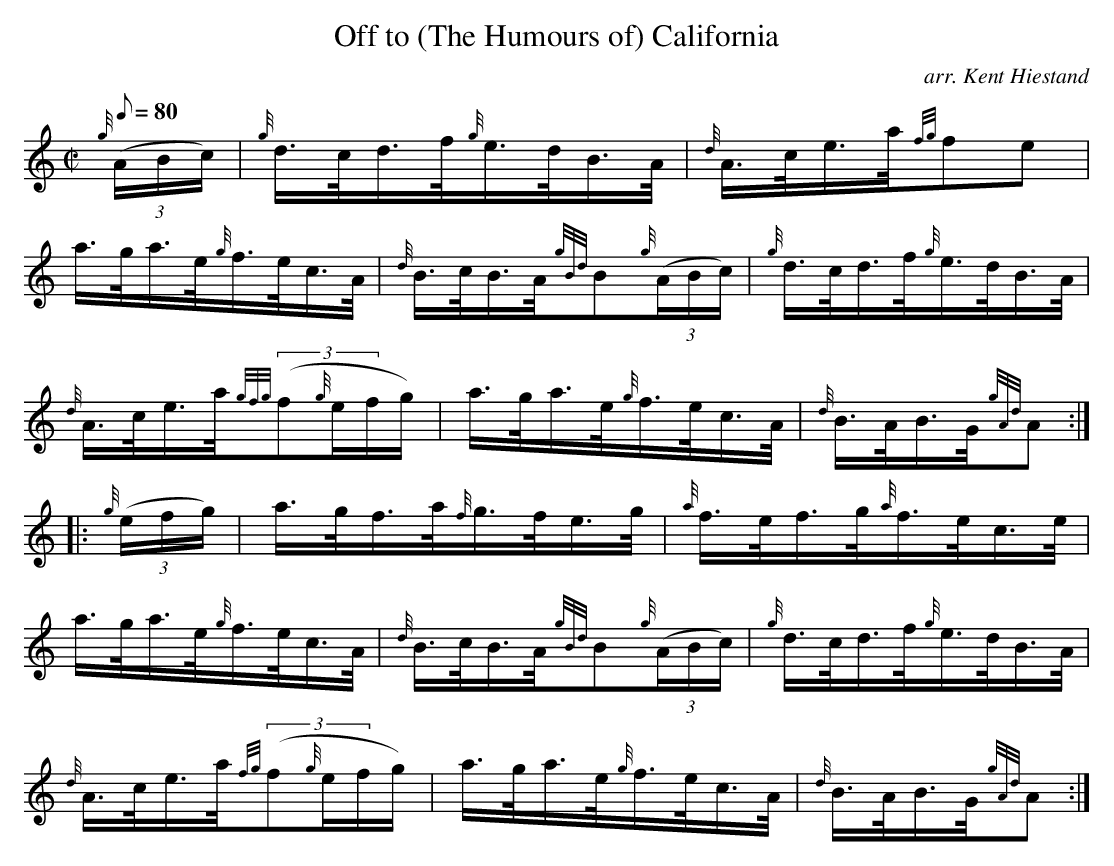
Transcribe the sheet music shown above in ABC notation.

X:1
T:Off to (The Humours of) California
M:C|
L:1/8
Q:80
C:arr. Kent Hiestand
K:HP
{g}((3A/2B/2c/2) | \
{g}d3/4c/4d3/4f/4{g}e3/4d/4B3/4A/4 | \
{d}A3/4c/4e3/4a/4{fg}fe |
a3/4g/4a3/4e/4{g}f3/4e/4c3/4A/4 | \
{d}B3/4c/4B3/4A/4{gBd}B{g}((3A/2B/2c/2) | \
{g}d3/4c/4d3/4f/4{g}e3/4d/4B3/4A/4 |
{d}A3/4c/4e3/4a/4{gfg}((3f{g}e/2f/2g/2) | \
a3/4g/4a3/4e/4{g}f3/4e/4c3/4A/4 | \
{d}B3/4A/4B3/4G/4{gAd}A ::
{g}((3e/2f/2g/2) | \
a3/4g/4f3/4a/4{f}g3/4f/4e3/4g/4 | \
{a}f3/4e/4f3/4g/4{a}f3/4e/4c3/4e/4 |
a3/4g/4a3/4e/4{g}f3/4e/4c3/4A/4 | \
{d}B3/4c/4B3/4A/4{gBd}B{g}((3A/2B/2c/2) | \
{g}d3/4c/4d3/4f/4{g}e3/4d/4B3/4A/4 |
{d}A3/4c/4e3/4a/4{fg}((3f{g}e/2f/2g/2) | \
a3/4g/4a3/4e/4{g}f3/4e/4c3/4A/4 | \
{d}B3/4A/4B3/4G/4{gAd}A :|
